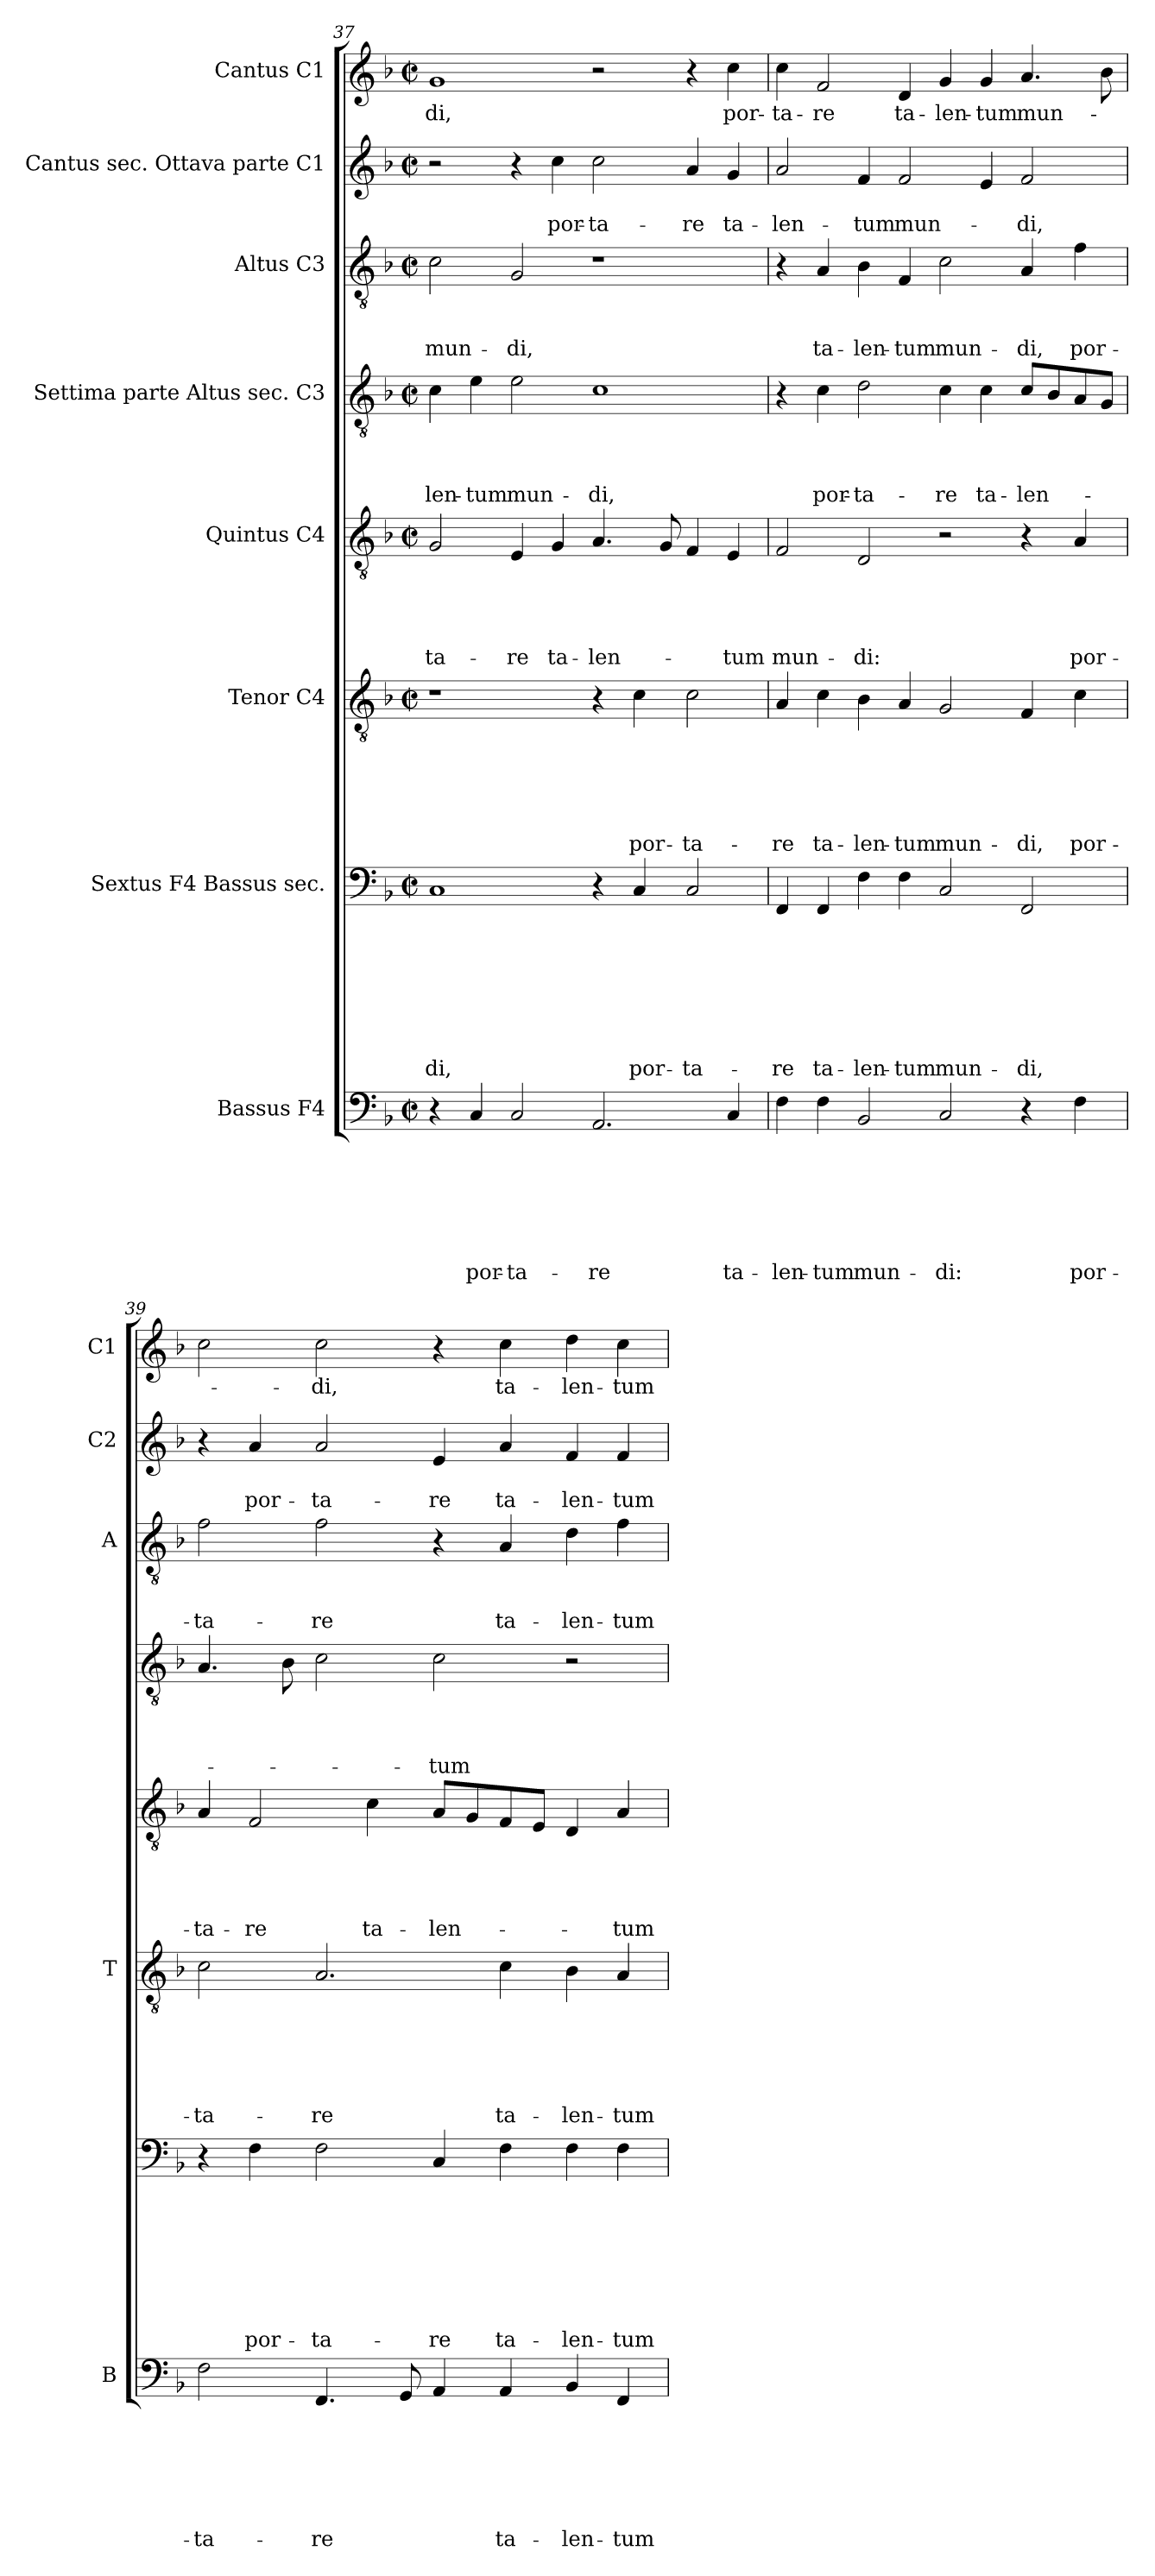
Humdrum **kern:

**kern	**text	**text	**text	**text	**text	**text	**text	**kern	**text	**text	**text	**text	**text	**text	**text	**text	**kern	**text	**text	**text	**text	**text	**text	**kern	**text	**text	**text	**text	**text	**kern	**text	**text	**text	**text	**kern	**text	**text	**text	**kern	**text	**text	**kern	**text
*part8	*part8	*part8	*part8	*part8	*part8	*part8	*part8	*part7	*part7	*part7	*part7	*part7	*part7	*part7	*part7	*part7	*part6	*part6	*part6	*part6	*part6	*part6	*part6	*part5	*part5	*part5	*part5	*part5	*part5	*part4	*part4	*part4	*part4	*part4	*part3	*part3	*part3	*part3	*part2	*part2	*part2	*part1	*part1
*staff8	*staff8	*staff8	*staff8	*staff8	*staff8	*staff8	*staff8	*staff7	*staff7	*staff7	*staff7	*staff7	*staff7	*staff7	*staff7	*staff7	*staff6	*staff6	*staff6	*staff6	*staff6	*staff6	*staff6	*staff5	*staff5	*staff5	*staff5	*staff5	*staff5	*staff4	*staff4	*staff4	*staff4	*staff4	*staff3	*staff3	*staff3	*staff3	*staff2	*staff2	*staff2	*staff1	*staff1
*I"Bassus F4	*	*	*	*	*	*	*	*I"Sextus F4 Bassus sec.	*	*	*	*	*	*	*	*	*I"Tenor C4	*	*	*	*	*	*	*I"Quintus C4	*	*	*	*	*	*I"Settima parte Altus sec. C3	*	*	*	*	*I"Altus C3	*	*	*	*I"Cantus sec. Ottava parte C1	*	*	*I"Cantus C1	*
*I'B	*	*	*	*	*	*	*	*	*	*	*	*	*	*	*	*	*I'T	*	*	*	*	*	*	*	*	*	*	*	*	*	*	*	*	*	*I'A	*	*	*	*I'C2	*	*	*I'C1	*
*clefF4	*	*	*	*	*	*	*	*clefF4	*	*	*	*	*	*	*	*	*clefGv2	*	*	*	*	*	*	*clefGv2	*	*	*	*	*	*clefGv2	*	*	*	*	*clefGv2	*	*	*	*clefG2	*	*	*clefG2	*
*k[b-]	*	*	*	*	*	*	*	*k[b-]	*	*	*	*	*	*	*	*	*k[b-]	*	*	*	*	*	*	*k[b-]	*	*	*	*	*	*k[b-]	*	*	*	*	*k[b-]	*	*	*	*k[b-]	*	*	*k[b-]	*
*F:	*	*	*	*	*	*	*	*F:	*	*	*	*	*	*	*	*	*F:	*	*	*	*	*	*	*F:	*	*	*	*	*	*F:	*	*	*	*	*F:	*	*	*	*F:	*	*	*F:	*
*M2/2	*	*	*	*	*	*	*	*M2/2	*	*	*	*	*	*	*	*	*M2/2	*	*	*	*	*	*	*M2/2	*	*	*	*	*	*M2/2	*	*	*	*	*M2/2	*	*	*	*M2/2	*	*	*M2/2	*
*met(c|)	*	*	*	*	*	*	*	*met(c|)	*	*	*	*	*	*	*	*	*met(c|)	*	*	*	*	*	*	*met(c|)	*	*	*	*	*	*met(c|)	*	*	*	*	*met(c|)	*	*	*	*met(c|)	*	*	*met(c|)	*
=37	=37	=37	=37	=37	=37	=37	=37	=37	=37	=37	=37	=37	=37	=37	=37	=37	=37	=37	=37	=37	=37	=37	=37	=37	=37	=37	=37	=37	=37	=37	=37	=37	=37	=37	=37	=37	=37	=37	=37	=37	=37	=37	=37
!	!	!	!	!	!	!	!	!	!	!	!	!	!	!	!	!LO:LY:b	!	!	!	!	!	!	!	!	!	!	!	!	!LO:LY:b	!	!	!	!	!LO:LY:b	!	!	!	!LO:LY:b	!	!	!	!	!LO:LY:b
4r	.	.	.	.	.	.	.	1C	.	.	.	.	.	.	.	-di,	1r	.	.	.	.	.	.	2G/	.	.	.	.	-ta-	4c\	.	.	.	-len-	2c\	.	.	mun-	2r	.	.	1g	-di,
!	!	!	!	!	!	!	!LO:LY:b	!	!	!	!	!	!	!	!	!	!	!	!	!	!	!	!	!	!	!	!	!	!	!	!	!	!	!LO:LY:b	!	!	!	!	!	!	!	!	!
4C/	.	.	.	.	.	.	por-	.	.	.	.	.	.	.	.	.	.	.	.	.	.	.	.	.	.	.	.	.	.	4e\	.	.	.	-tum	.	.	.	.	.	.	.	.	.
!	!	!	!	!	!	!	!LO:LY:b	!	!	!	!	!	!	!	!	!	!	!	!	!	!	!	!	!	!	!	!	!	!LO:LY:b	!	!	!	!	!LO:LY:b	!	!	!	!LO:LY:b	!	!	!	!	!
2C/	.	.	.	.	.	.	-ta-	.	.	.	.	.	.	.	.	.	.	.	.	.	.	.	.	4E/	.	.	.	.	-re	2e\	.	.	.	mun-	2G/	.	.	-di,	4r	.	.	.	.
!	!	!	!	!	!	!	!	!	!	!	!	!	!	!	!	!	!	!	!	!	!	!	!	!	!	!	!	!	!LO:LY:b	!	!	!	!	!	!	!	!	!	!	!	!LO:LY:b	!	!
.	.	.	.	.	.	.	.	.	.	.	.	.	.	.	.	.	.	.	.	.	.	.	.	4G/	.	.	.	.	ta-	.	.	.	.	.	.	.	.	.	4cc\	.	por-	.	.
!	!	!	!	!	!	!	!LO:LY:b	!	!	!	!	!	!	!	!	!	!	!	!	!	!	!	!	!	!	!	!	!	!LO:LY:b	!	!	!	!	!LO:LY:b	!	!	!	!	!	!	!LO:LY:b	!	!
2.AA/	.	.	.	.	.	.	-re	4r	.	.	.	.	.	.	.	.	4r	.	.	.	.	.	.	4.A/	.	.	.	.	-len-	1c	.	.	.	-di,	1r	.	.	.	2cc\	.	-ta-	2r	.
!	!	!	!	!	!	!	!	!	!	!	!	!	!	!	!	!LO:LY:b	!	!	!	!	!	!	!LO:LY:b	!	!	!	!	!	!	!	!	!	!	!	!	!	!	!	!	!	!	!	!
.	.	.	.	.	.	.	.	4C/	.	.	.	.	.	.	.	por-	4c\	.	.	.	.	.	por-	.	.	.	.	.	.	.	.	.	.	.	.	.	.	.	.	.	.	.	.
.	.	.	.	.	.	.	.	.	.	.	.	.	.	.	.	.	.	.	.	.	.	.	.	8G/	.	.	.	.	.	.	.	.	.	.	.	.	.	.	.	.	.	.	.
!	!	!	!	!	!	!	!	!	!	!	!	!	!	!	!	!LO:LY:b	!	!	!	!	!	!	!LO:LY:b	!	!	!	!	!	!	!	!	!	!	!	!	!	!	!	!	!	!LO:LY:b	!	!
.	.	.	.	.	.	.	.	2C/	.	.	.	.	.	.	.	-ta-	2c\	.	.	.	.	.	-ta-	4F/	.	.	.	.	.	.	.	.	.	.	.	.	.	.	4a/	.	-re	4r	.
!	!	!	!	!	!	!	!LO:LY:b	!	!	!	!	!	!	!	!	!	!	!	!	!	!	!	!	!	!	!	!	!	!LO:LY:b	!	!	!	!	!	!	!	!	!	!	!	!LO:LY:b	!	!LO:LY:b
4C/	.	.	.	.	.	.	ta-	.	.	.	.	.	.	.	.	.	.	.	.	.	.	.	.	4E/	.	.	.	.	-tum	.	.	.	.	.	.	.	.	.	4g/	.	ta-	4cc\	por-
=38	=38	=38	=38	=38	=38	=38	=38	=38	=38	=38	=38	=38	=38	=38	=38	=38	=38	=38	=38	=38	=38	=38	=38	=38	=38	=38	=38	=38	=38	=38	=38	=38	=38	=38	=38	=38	=38	=38	=38	=38	=38	=38	=38
!	!	!	!	!	!	!	!LO:LY:b	!	!	!	!	!	!	!	!	!LO:LY:b	!	!	!	!	!	!	!LO:LY:b	!	!	!	!	!	!LO:LY:b	!	!	!	!	!	!	!	!	!	!	!	!LO:LY:b	!	!LO:LY:b
4F\	.	.	.	.	.	.	-len-	4FF/	.	.	.	.	.	.	.	-re	4A/	.	.	.	.	.	-re	2F/	.	.	.	.	mun-	4r	.	.	.	.	4r	.	.	.	2a/	.	-len-	4cc\	-ta-
!	!	!	!	!	!	!	!LO:LY:b	!	!	!	!	!	!	!	!	!LO:LY:b	!	!	!	!	!	!	!LO:LY:b	!	!	!	!	!	!	!	!	!	!	!LO:LY:b	!	!	!	!LO:LY:b	!	!	!	!	!LO:LY:b
4F\	.	.	.	.	.	.	-tum	4FF/	.	.	.	.	.	.	.	ta-	4c\	.	.	.	.	.	ta-	.	.	.	.	.	.	4c\	.	.	.	por-	4A/	.	.	ta-	.	.	.	2f/	-re
!	!	!	!	!	!	!	!LO:LY:b	!	!	!	!	!	!	!	!	!LO:LY:b	!	!	!	!	!	!	!LO:LY:b	!	!	!	!	!	!LO:LY:b	!	!	!	!	!LO:LY:b	!	!	!	!LO:LY:b	!	!	!LO:LY:b	!	!
2BB-/	.	.	.	.	.	.	mun-	4F\	.	.	.	.	.	.	.	-len-	4B-\	.	.	.	.	.	-len-	2D/	.	.	.	.	-di:	2d\	.	.	.	-ta-	4B-\	.	.	-len-	4f/	.	-tum	.	.
!	!	!	!	!	!	!	!	!	!	!	!	!	!	!	!	!LO:LY:b	!	!	!	!	!	!	!LO:LY:b	!	!	!	!	!	!	!	!	!	!	!	!	!	!	!LO:LY:b	!	!	!LO:LY:b	!	!LO:LY:b
.	.	.	.	.	.	.	.	4F\	.	.	.	.	.	.	.	-tum	4A/	.	.	.	.	.	-tum	.	.	.	.	.	.	.	.	.	.	.	4F/	.	.	-tum	2f/	.	mun-	4d/	ta-
!	!	!	!	!	!	!	!LO:LY:b	!	!	!	!	!	!	!	!	!LO:LY:b	!	!	!	!	!	!	!LO:LY:b	!	!	!	!	!	!	!	!	!	!	!LO:LY:b	!	!	!	!LO:LY:b	!	!	!	!	!LO:LY:b
2C/	.	.	.	.	.	.	-di:	2C/	.	.	.	.	.	.	.	mun-	2G/	.	.	.	.	.	mun-	2r	.	.	.	.	.	4c\	.	.	.	-re	2c\	.	.	mun-	.	.	.	4g/	-len-
!	!	!	!	!	!	!	!	!	!	!	!	!	!	!	!	!	!	!	!	!	!	!	!	!	!	!	!	!	!	!	!	!	!	!LO:LY:b	!	!	!	!	!	!	!	!	!LO:LY:b
.	.	.	.	.	.	.	.	.	.	.	.	.	.	.	.	.	.	.	.	.	.	.	.	.	.	.	.	.	.	4c\	.	.	.	ta-	.	.	.	.	4e/	.	.	4g/	-tum
!	!	!	!	!	!	!	!	!	!	!	!	!	!	!	!	!LO:LY:b	!	!	!	!	!	!	!LO:LY:b	!	!	!	!	!	!	!	!	!	!	!LO:LY:b	!	!	!	!LO:LY:b	!	!	!LO:LY:b	!	!LO:LY:b
4r	.	.	.	.	.	.	.	2FF/	.	.	.	.	.	.	.	-di,	4F/	.	.	.	.	.	-di,	4r	.	.	.	.	.	8c/L	.	.	.	-len-	4A/	.	.	-di,	2f/	.	-di,	4.a/	mun-
.	.	.	.	.	.	.	.	.	.	.	.	.	.	.	.	.	.	.	.	.	.	.	.	.	.	.	.	.	.	8B-/	.	.	.	.	.	.	.	.	.	.	.	.	.
!	!	!	!	!	!	!	!LO:LY:b	!	!	!	!	!	!	!	!	!	!	!	!	!	!	!	!LO:LY:b	!	!	!	!	!	!LO:LY:b	!	!	!	!	!	!	!	!	!LO:LY:b	!	!	!	!	!
4F\	.	.	.	.	.	.	por-	.	.	.	.	.	.	.	.	.	4c\	.	.	.	.	.	por-	4A/	.	.	.	.	por-	8A/	.	.	.	.	4f\	.	.	por-	.	.	.	.	.
.	.	.	.	.	.	.	.	.	.	.	.	.	.	.	.	.	.	.	.	.	.	.	.	.	.	.	.	.	.	8G/J	.	.	.	.	.	.	.	.	.	.	.	8b-\	.
=39	=39	=39	=39	=39	=39	=39	=39	=39	=39	=39	=39	=39	=39	=39	=39	=39	=39	=39	=39	=39	=39	=39	=39	=39	=39	=39	=39	=39	=39	=39	=39	=39	=39	=39	=39	=39	=39	=39	=39	=39	=39	=39	=39
!	!	!	!	!	!	!	!LO:LY:b	!	!	!	!	!	!	!	!	!	!	!	!	!	!	!	!LO:LY:b	!	!	!	!	!	!LO:LY:b	!	!	!	!	!	!	!	!	!LO:LY:b	!	!	!	!	!
2F\	.	.	.	.	.	.	-ta-	4r	.	.	.	.	.	.	.	.	2c\	.	.	.	.	.	-ta-	4A/	.	.	.	.	-ta-	4.A/	.	.	.	.	2f\	.	.	-ta-	4r	.	.	2cc\	.
!	!	!	!	!	!	!	!	!	!	!	!	!	!	!	!	!LO:LY:b	!	!	!	!	!	!	!	!	!	!	!	!	!LO:LY:b	!	!	!	!	!	!	!	!	!	!	!	!LO:LY:b	!	!
.	.	.	.	.	.	.	.	4F\	.	.	.	.	.	.	.	por-	.	.	.	.	.	.	.	2F/	.	.	.	.	-re	.	.	.	.	.	.	.	.	.	4a/	.	por-	.	.
.	.	.	.	.	.	.	.	.	.	.	.	.	.	.	.	.	.	.	.	.	.	.	.	.	.	.	.	.	.	8B-\	.	.	.	.	.	.	.	.	.	.	.	.	.
!	!	!	!	!	!	!	!LO:LY:b	!	!	!	!	!	!	!	!	!LO:LY:b	!	!	!	!	!	!	!LO:LY:b	!	!	!	!	!	!	!	!	!	!	!	!	!	!	!LO:LY:b	!	!	!LO:LY:b	!	!LO:LY:b
4.FF/	.	.	.	.	.	.	-re	2F\	.	.	.	.	.	.	.	-ta-	2.A/	.	.	.	.	.	-re	.	.	.	.	.	.	2c\	.	.	.	.	2f\	.	.	-re	2a/	.	-ta-	2cc\	-di,
!	!	!	!	!	!	!	!	!	!	!	!	!	!	!	!	!	!	!	!	!	!	!	!	!	!	!	!	!	!LO:LY:b	!	!	!	!	!	!	!	!	!	!	!	!	!	!
.	.	.	.	.	.	.	.	.	.	.	.	.	.	.	.	.	.	.	.	.	.	.	.	4c\	.	.	.	.	ta-	.	.	.	.	.	.	.	.	.	.	.	.	.	.
8GG/	.	.	.	.	.	.	.	.	.	.	.	.	.	.	.	.	.	.	.	.	.	.	.	.	.	.	.	.	.	.	.	.	.	.	.	.	.	.	.	.	.	.	.
!	!	!	!	!	!	!	!	!	!	!	!	!	!	!	!	!LO:LY:b	!	!	!	!	!	!	!	!	!	!	!	!	!LO:LY:b	!	!	!	!	!LO:LY:b	!	!	!	!	!	!	!LO:LY:b	!	!
4AA/	.	.	.	.	.	.	.	4C/	.	.	.	.	.	.	.	-re	.	.	.	.	.	.	.	8A/L	.	.	.	.	-len-	2c\	.	.	.	-tum	4r	.	.	.	4e/	.	-re	4r	.
.	.	.	.	.	.	.	.	.	.	.	.	.	.	.	.	.	.	.	.	.	.	.	.	8G/	.	.	.	.	.	.	.	.	.	.	.	.	.	.	.	.	.	.	.
!	!	!	!	!	!	!	!LO:LY:b	!	!	!	!	!	!	!	!	!LO:LY:b	!	!	!	!	!	!	!LO:LY:b	!	!	!	!	!	!	!	!	!	!	!	!	!	!	!LO:LY:b	!	!	!LO:LY:b	!	!LO:LY:b
4AA/	.	.	.	.	.	.	ta-	4F\	.	.	.	.	.	.	.	ta-	4c\	.	.	.	.	.	ta-	8F/	.	.	.	.	.	.	.	.	.	.	4A/	.	.	ta-	4a/	.	ta-	4cc\	ta-
.	.	.	.	.	.	.	.	.	.	.	.	.	.	.	.	.	.	.	.	.	.	.	.	8E/J	.	.	.	.	.	.	.	.	.	.	.	.	.	.	.	.	.	.	.
!	!	!	!	!	!	!	!LO:LY:b	!	!	!	!	!	!	!	!	!LO:LY:b	!	!	!	!	!	!	!LO:LY:b	!	!	!	!	!	!	!	!	!	!	!	!	!	!	!LO:LY:b	!	!	!LO:LY:b	!	!LO:LY:b
4BB-/	.	.	.	.	.	.	-len-	4F\	.	.	.	.	.	.	.	-len-	4B-\	.	.	.	.	.	-len-	4D/	.	.	.	.	.	2r	.	.	.	.	4d\	.	.	-len-	4f/	.	-len-	4dd\	-len-
!	!	!	!	!	!	!	!LO:LY:b	!	!	!	!	!	!	!	!	!LO:LY:b	!	!	!	!	!	!	!LO:LY:b	!	!	!	!	!	!LO:LY:b	!	!	!	!	!	!	!	!	!LO:LY:b	!	!	!LO:LY:b	!	!LO:LY:b
4FF/	.	.	.	.	.	.	-tum	4F\	.	.	.	.	.	.	.	-tum	4A/	.	.	.	.	.	-tum	4A/	.	.	.	.	-tum	.	.	.	.	.	4f\	.	.	-tum	4f/	.	-tum	4cc\	-tum
=	=	=	=	=	=	=	=	=	=	=	=	=	=	=	=	=	=	=	=	=	=	=	=	=	=	=	=	=	=	=	=	=	=	=	=	=	=	=	=	=	=	=	=
*-	*-	*-	*-	*-	*-	*-	*-	*-	*-	*-	*-	*-	*-	*-	*-	*-	*-	*-	*-	*-	*-	*-	*-	*-	*-	*-	*-	*-	*-	*-	*-	*-	*-	*-	*-	*-	*-	*-	*-	*-	*-	*-	*-
